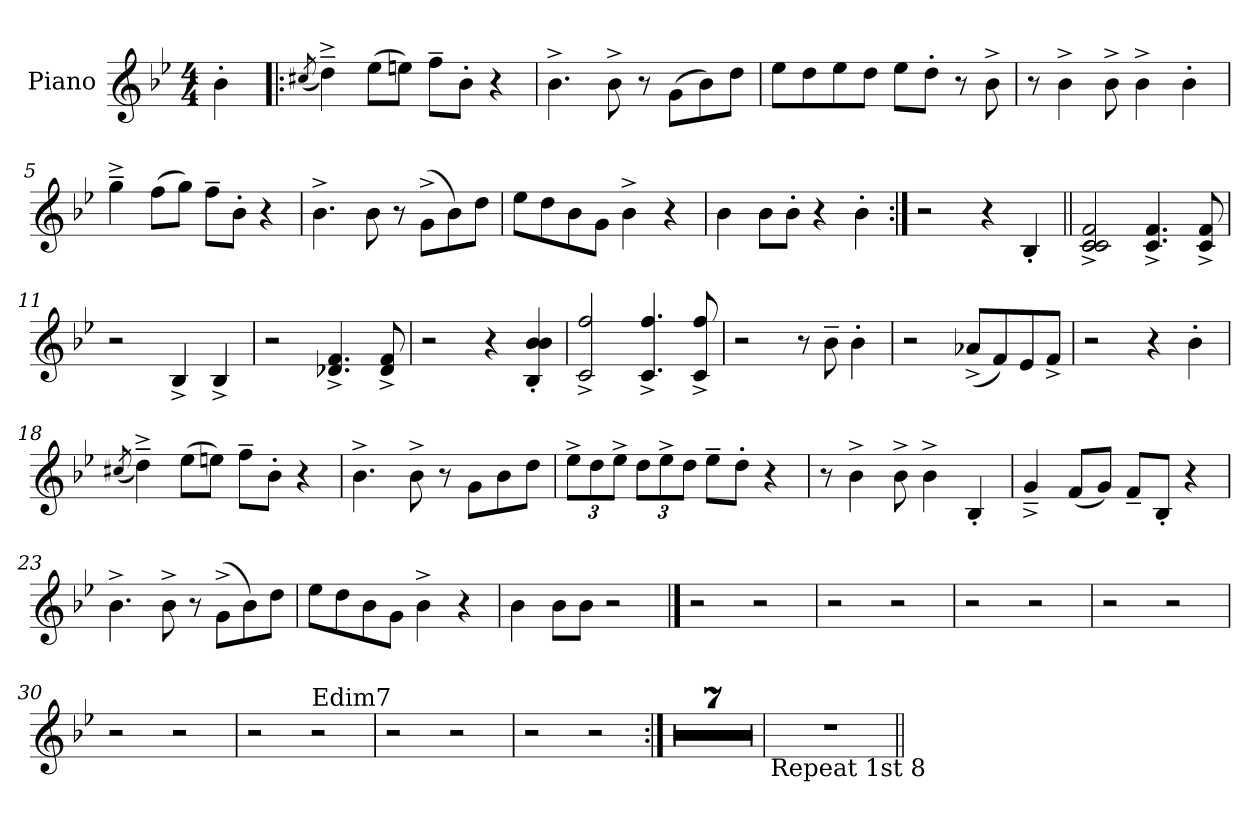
**kern
*part1
*staff1
*I"Piano
*I'Pno
*clefG2
*k[b-e-]
*B-:
*M4/4
=
4b-'\
=1!|:
(8qcc#X/
4dd~^\)
(8ee-\L
8een\J)
8ff~\L
8b-'\J
4r
=2
4.b-^\
8b-^\
8r
(8g\L
8b-\)
8dd\J
=3
8ee-\L
8dd\
8ee-\
8dd\J
8ee-\L
8dd'\J
8r
8b-^\
!!LO:LB:g=z
=4
8r
4b-^\
8b-^\
4b-^\
4b-'\
=5
4gg~^\
(8ff\L
8gg\J)
8ff~\L
8b-'\J
4r
=6
4.b-^\
8b-\
8r
(8g^\L
8b-\)
8dd\J
=7
8ee-\L
8dd\
8b-\
8g\J
4b-^\
4r
!!LO:LB:g=z
=8
4b-\
8b-\L
8b-'\J
4r
4b-'\
=9:|!
2r
4r
4B-'/
=10||
2c/^ 2c/^ 2c/^ 2f/^
4.c/^ 4.f/^
8c/^ 8f/^
=11
2r
4B-^/
4B-^/
=12
2r
4.d-X/^ 4.f/^
8d-/^ 8f/^
!!LO:LB:g=z
=13
2r
4r
4B-/' 4b-/' 4b-/'
=14
2c/^ 2ff/^
4.c/^ 4.ff/^
8c/^ 8ff/^
=15
2r
8r
8b-~\
4b-'\
=16
2r
(8a-X^/L
8f/)
8e-/
8f^/J
=17
2r
4r
4b-'\
!!LO:LB:g=z
=18
(8qcc#X/
4dd~^\)
(8ee-\L
8een\J)
8ff~\L
8b-'\J
4r
=19
4.b-^\
8b-^\
8r
8g\L
8b-\
8dd\J
=20
*Xbrackettup
12ee-^\L
12dd\
12ee-^\J
12dd\L
12ee-^\
12dd\J
8ee-~\L
8dd'\J
4r
=21
8r
4b-^\
8b-^\
4b-^\
4B-'/
!!LO:LB:g=z
=22
4g~^/
(8f/L
8g/J)
8f~/L
8B-'/J
4r
=23
4.b-^\
8b-^\
8r
(8g^\L
8b-\)
8dd\J
=24
8ee-\L
8dd\
8b-\
8g\J
4b-^\
4r
=25
4b-\
8b-\L
8b-\J
2r
!!LO:LB:g=z
==26
2r
2r
=27
2r
2r
=28
2r
2r
=29
2r
2r
=30
2r
2r
=31
2r
!LO:TX:a:t=Edim7
2r
!!LO:LB:g=z
=32
2r
2r
=33
2r
2r
=34:|!
1r
=35
1r
=36
1r
=37
1r
=38
1r
=39
1r
=40
1r
=41
!LO:TX:b:t=Repeat 1st 8
1r
=||
*-
